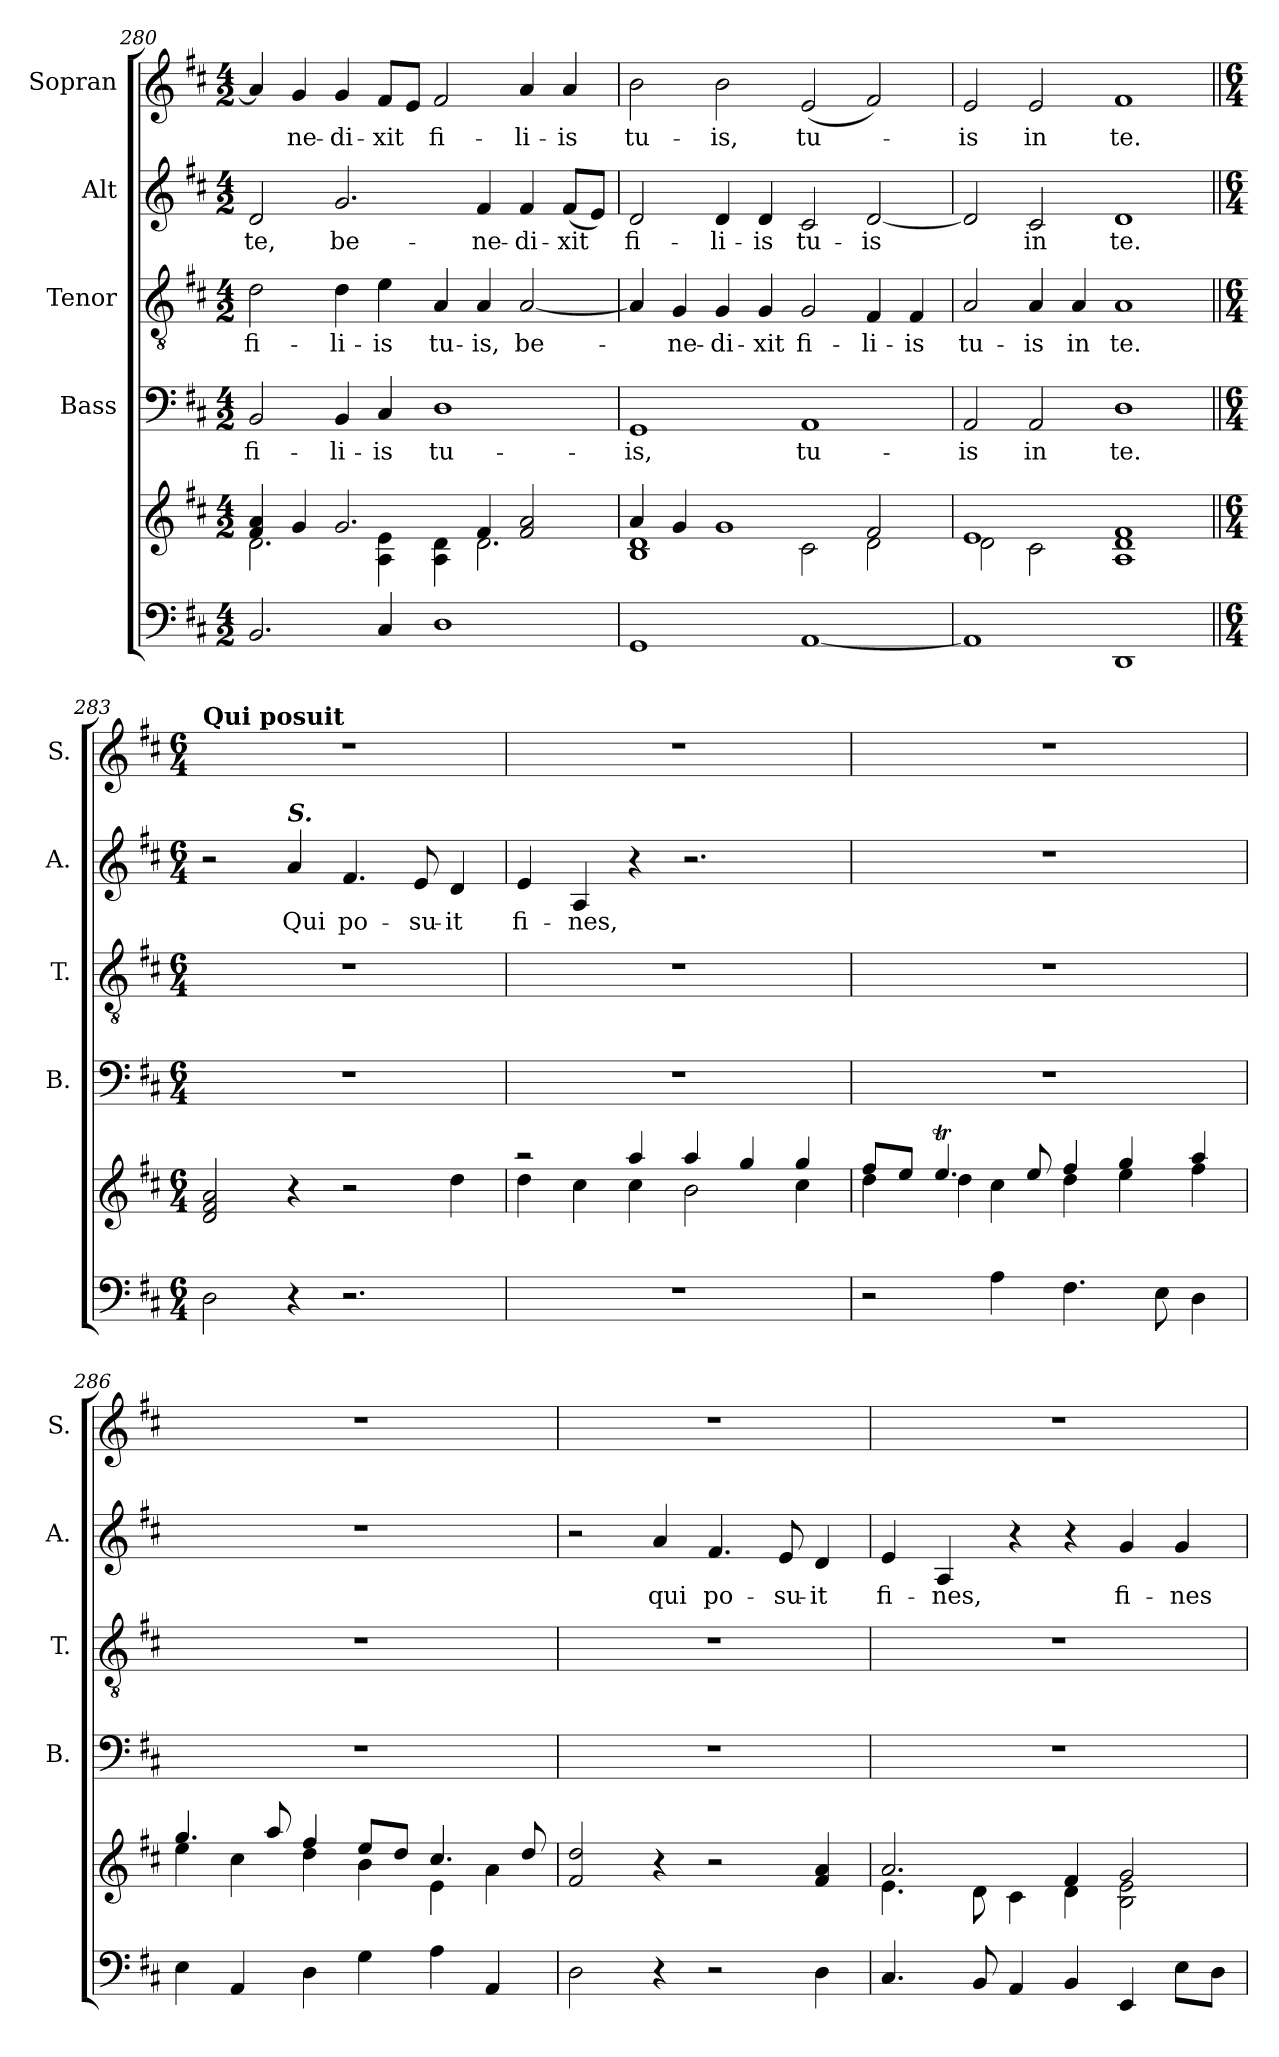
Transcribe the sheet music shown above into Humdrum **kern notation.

**kern	**kern	**kern	**text	**kern	**text	**kern	**text	**kern	**text
*part5	*part5	*part4	*part4	*part3	*part3	*part2	*part2	*part1	*part1
*staff6	*staff5	*staff4	*staff4	*staff3	*staff3	*staff2	*staff2	*staff1	*staff1
*	*	*I"Bass	*	*I"Tenor	*	*I"Alt	*	*I"Sopran	*
*	*	*I'B.	*	*I'T.	*	*I'A.	*	*I'S.	*
*clefF4	*clefG2	*clefF4	*	*clefGv2	*	*clefG2	*	*clefG2	*
*k[f#c#]	*k[f#c#]	*k[f#c#]	*	*k[f#c#]	*	*k[f#c#]	*	*k[f#c#]	*
*D:	*D:	*D:	*	*D:	*	*D:	*	*D:	*
*M4/2	*M4/2	*M4/2	*	*M4/2	*	*M4/2	*	*M4/2	*
=280	=280	=280	=280	=280	=280	=280	=280	=280	=280
*	*^	*	*	*	*	*	*	*	*
!	!	!	!	!LO:LY:b	!	!LO:LY:b	!	!LO:LY:b	!	!
2.BB/	4f#/ 4a/	2.d\	2BB/	fi-	2d\	fi-	2d/	te,	4a/]	.
!	!	!	!	!	!	!	!	!	!	!LO:LY:b
.	4g/	.	.	.	.	.	.	.	4g/	-ne-
!	!	!	!	!LO:LY:b	!	!LO:LY:b	!	!LO:LY:b	!	!LO:LY:b
.	2.g/	.	4BB/	-li-	4d\	-li-	2.g/	be-	4g/	-di-
!	!	!	!	!LO:LY:b	!	!LO:LY:b	!	!	!	!LO:LY:b
4C#/	.	4A\ 4e\	4C#/	-is	4e\	-is	.	.	8f#/L	-xit
.	.	.	.	.	.	.	.	.	8e/J	.
!	!	!	!	!LO:LY:b	!	!LO:LY:b	!	!	!	!LO:LY:b
1D	.	4A\ 4d\	1D	tu-	4A/	tu-	.	.	2f#/	fi-
!	!	!	!	!	!	!LO:LY:b	!	!LO:LY:b	!	!
.	4f#/	2.d\	.	.	4A/	-is,	4f#/	-ne-	.	.
!	!	!	!	!	!	!LO:LY:b	!	!LO:LY:b	!	!LO:LY:b
.	2f#/ 2a/	.	.	.	[2A/	be-	4f#/	-di-	4a/	-li-
!	!	!	!	!	!	!	!	!LO:LY:b	!	!LO:LY:b
.	.	.	.	.	.	.	(<8f#/L	-xit	4a/	-is
.	.	.	.	.	.	.	8e/J)	.	.	.
=281	=281	=281	=281	=281	=281	=281	=281	=281	=281	=281
!	!	!	!	!LO:LY:b	!	!	!	!LO:LY:b	!	!LO:LY:b
1GG	4a/	1B 1d	1GG	-is,	4A/]	.	2d/	fi-	2b\	tu-
!	!	!	!	!	!	!LO:LY:b	!	!	!	!
.	4g/	.	.	.	4G/	-ne-	.	.	.	.
!	!	!	!	!	!	!LO:LY:b	!	!LO:LY:b	!	!LO:LY:b
.	1g	.	.	.	4G/	-di-	4d/	-li-	2b\	-is,
!	!	!	!	!	!	!LO:LY:b	!	!LO:LY:b	!	!
.	.	.	.	.	4G/	-xit	4d/	-is	.	.
!	!	!	!	!LO:LY:b	!	!LO:LY:b	!	!LO:LY:b	!	!LO:LY:b
[1AA	.	2c#\	1AA	tu-	2G/	fi-	2c#/	tu-	(<2e/	tu-
!	!	!	!	!	!	!LO:LY:b	!	!LO:LY:b	!	!
.	2f#/	2d\	.	.	4F#/	-li-	[2d/	-is	2f#/)	.
!	!	!	!	!	!	!LO:LY:b	!	!	!	!
.	.	.	.	.	4F#/	-is	.	.	.	.
=282	=282	=282	=282	=282	=282	=282	=282	=282	=282	=282
!	!	!	!	!LO:LY:b	!	!LO:LY:b	!	!	!	!LO:LY:b
1AA]	1e	2d\	2AA/	-is	2A/	tu-	2d/]	.	2e/	-is
!	!	!	!	!LO:LY:b	!	!LO:LY:b	!	!LO:LY:b	!	!LO:LY:b
.	.	2c#\	2AA/	in	4A/	-is	2c#/	in	2e/	in
!	!	!	!	!	!	!LO:LY:b	!	!	!	!
.	.	.	.	.	4A/	in	.	.	.	.
!	!	!	!	!LO:LY:b	!	!LO:LY:b	!	!LO:LY:b	!	!LO:LY:b
1DD	1f#	1A 1d	1D	te.	1A	te.	1d	te.	1f#	te.
*	*v	*v	*	*	*	*	*	*	*	*
!!LO:PB:g=z
=283||	=283||	=283||	=283||	=283||	=283||	=283||	=283||	=283||	=283||
*M6/4	*M6/4	*M6/4	*	*M6/4	*	*M6/4	*	*M6/4	*
*	*^	*	*	*	*	*	*	*	*
!	!	!	!	!	!	!	!	!	!LO:TX:a:B:t=Qui posuit	!
!	!LO:TX:b:Bi:t=S.	!	!	!	!	!	!	!	!	!
*	*v	*v	*	*	*	*	*	*	*	*
2D\	2d/ 2f#/ 2a/	1.r	.	1.r	.	2r	.	1.r	.
!	!	!	!	!	!	!LO:TX:a:Bi:t=S.	!	!	!
!	!	!	!	!	!	!	!LO:LY:b	!	!
4r	4r	.	.	.	.	4a/	Qui	.	.
!	!	!	!	!	!	!	!LO:LY:b	!	!
2.r	2r	.	.	.	.	4.f#/	po-	.	.
!	!	!	!	!	!	!	!LO:LY:b	!	!
.	.	.	.	.	.	8e/	-su-	.	.
!	!	!	!	!	!	!	!LO:LY:b	!	!
.	4dd\	.	.	.	.	4d/	-it	.	.
=284	=284	=284	=284	=284	=284	=284	=284	=284	=284
*	*^	*	*	*	*	*	*	*	*
!	!	!	!	!	!	!	!	!LO:LY:b	!	!
1.r	2raa	4dd\	1.r	.	1.r	.	4e/	fi-	1.r	.
!	!	!	!	!	!	!	!	!LO:LY:b	!	!
.	.	4cc#\	.	.	.	.	4A/	-nes,	.	.
.	4aa/	4cc#\	.	.	.	.	4r	.	.	.
.	4aa/	2b\	.	.	.	.	2.r	.	.	.
.	4gg/	.	.	.	.	.	.	.	.	.
.	4gg/	4cc#\	.	.	.	.	.	.	.	.
=285	=285	=285	=285	=285	=285	=285	=285	=285	=285	=285
2r	8ff#/L	4dd\	1.r	.	1.r	.	1.r	.	1.r	.
.	8ee/J	.	.	.	.	.	.	.	.	.
.	4.eeT/	4dd\	.	.	.	.	.	.	.	.
4A\	.	4cc#\	.	.	.	.	.	.	.	.
.	8ee/	.	.	.	.	.	.	.	.	.
4.F#\	4ff#/	4dd\	.	.	.	.	.	.	.	.
.	4gg/	4ee\	.	.	.	.	.	.	.	.
8E\	.	.	.	.	.	.	.	.	.	.
4D\	4aa/	4ff#\	.	.	.	.	.	.	.	.
=286	=286	=286	=286	=286	=286	=286	=286	=286	=286	=286
4E\	4.gg/	4ee\	1.r	.	1.r	.	1.r	.	1.r	.
4AA/	.	4cc#\	.	.	.	.	.	.	.	.
.	8aa/	.	.	.	.	.	.	.	.	.
4D\	4ff#/	4dd\	.	.	.	.	.	.	.	.
4G\	8ee/L	4b\	.	.	.	.	.	.	.	.
.	8dd/J	.	.	.	.	.	.	.	.	.
4A\	4.cc#/	4e\	.	.	.	.	.	.	.	.
4AA/	.	4a\	.	.	.	.	.	.	.	.
.	8dd/	.	.	.	.	.	.	.	.	.
*	*v	*v	*	*	*	*	*	*	*	*
!!LO:LB:g=z
=287	=287	=287	=287	=287	=287	=287	=287	=287	=287
2D\	2f#/ 2dd/	1.r	.	1.r	.	2r	.	1.r	.
!	!	!	!	!	!	!	!LO:LY:b	!	!
4r	4r	.	.	.	.	4a/	qui	.	.
!	!	!	!	!	!	!	!LO:LY:b	!	!
2r	2r	.	.	.	.	4.f#/	po-	.	.
!	!	!	!	!	!	!	!LO:LY:b	!	!
.	.	.	.	.	.	8e/	-su-	.	.
!	!	!	!	!	!	!	!LO:LY:b	!	!
4D\	4f#/ 4a/	.	.	.	.	4d/	-it	.	.
=288	=288	=288	=288	=288	=288	=288	=288	=288	=288
*	*^	*	*	*	*	*	*	*	*
!	!	!	!	!	!	!	!	!LO:LY:b	!	!
4.C#/	2.a/	4.e\	1.r	.	1.r	.	4e/	fi-	1.r	.
!	!	!	!	!	!	!	!	!LO:LY:b	!	!
.	.	.	.	.	.	.	4A/	-nes,	.	.
8BB/	.	8d\	.	.	.	.	.	.	.	.
4AA/	.	4c#\	.	.	.	.	4r	.	.	.
4BB/	4f#/	4d\	.	.	.	.	4r	.	.	.
!	!	!	!	!	!	!	!	!LO:LY:b	!	!
4EE/	2g/	2B\ 2e\	.	.	.	.	4g/	fi-	.	.
!	!	!	!	!	!	!	!	!LO:LY:b	!	!
8E\L	.	.	.	.	.	.	4g/	-nes	.	.
8D\J	.	.	.	.	.	.	.	.	.	.
*	*v	*v	*	*	*	*	*	*	*	*
=	=	=	=	=	=	=	=	=	=
*-	*-	*-	*-	*-	*-	*-	*-	*-	*-
